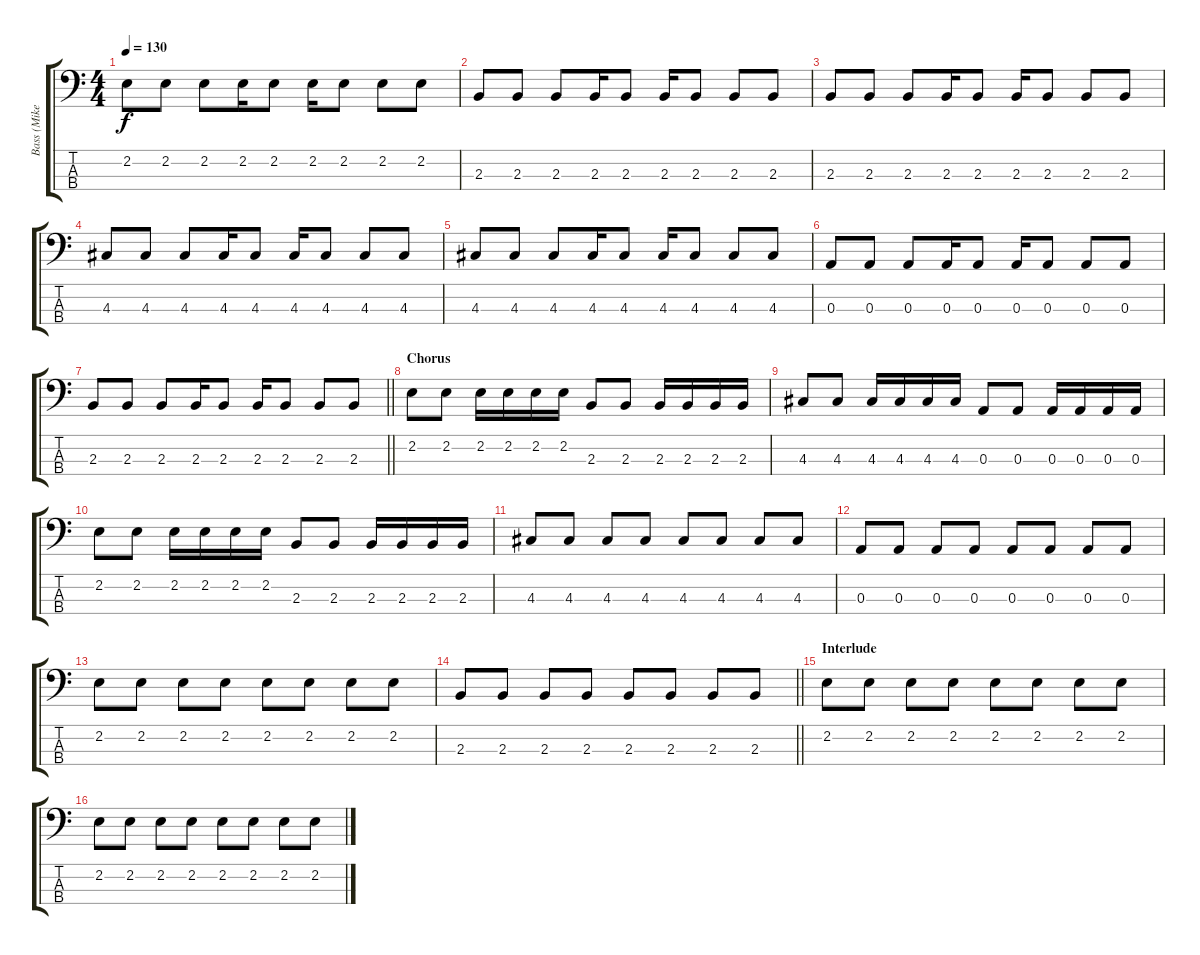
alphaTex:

\track ("Bass (Mike)" "Bass (Mike") {instrument electricbassfinger}
\staff {score tabs}
\tuning (G2 D2 A1 E1) {hide}
\ts (4 4)
\tempo 130
\clef f4
\ks c
2.2.8{dy f} 2.2.8 2.2.8 2.2.16 2.2.8 2.2.16 2.2.8 2.2.8 2.2.8 |
2.3.8 2.3.8 2.3.8 2.3.16 2.3.8 2.3.16 2.3.8 2.3.8 2.3.8 |
2.3.8 2.3.8 2.3.8 2.3.16 2.3.8 2.3.16 2.3.8 2.3.8 2.3.8 |
4.3.8 4.3.8 4.3.8 4.3.16 4.3.8 4.3.16 4.3.8 4.3.8 4.3.8 |
4.3.8 4.3.8 4.3.8 4.3.16 4.3.8 4.3.16 4.3.8 4.3.8 4.3.8 |
0.3.8 0.3.8 0.3.8 0.3.16 0.3.8 0.3.16 0.3.8 0.3.8 0.3.8 |
\barLineRight lightlight
2.3.8 2.3.8 2.3.8 2.3.16 2.3.8 2.3.16 2.3.8 2.3.8 2.3.8 |
\section ("" "Chorus")
2.2.8 2.2.8 2.2.16 2.2.16 2.2.16 2.2.16 2.3.8 2.3.8 2.3.16 2.3.16 2.3.16 2.3.16 |
4.3.8 4.3.8 4.3.16 4.3.16 4.3.16 4.3.16 0.3.8 0.3.8 0.3.16 0.3.16 0.3.16 0.3.16 |
2.2.8 2.2.8 2.2.16 2.2.16 2.2.16 2.2.16 2.3.8 2.3.8 2.3.16 2.3.16 2.3.16 2.3.16 |
4.3.8 4.3.8 4.3.8 4.3.8 4.3.8 4.3.8 4.3.8 4.3.8 |
0.3.8 0.3.8 0.3.8 0.3.8 0.3.8 0.3.8 0.3.8 0.3.8 |
2.2.8 2.2.8 2.2.8 2.2.8 2.2.8 2.2.8 2.2.8 2.2.8 |
\barLineRight lightlight
2.3.8 2.3.8 2.3.8 2.3.8 2.3.8 2.3.8 2.3.8 2.3.8 |
\section ("" "Interlude")
2.2.8 2.2.8 2.2.8 2.2.8 2.2.8 2.2.8 2.2.8 2.2.8 |
2.2.8 2.2.8 2.2.8 2.2.8 2.2.8 2.2.8 2.2.8 2.2.8
